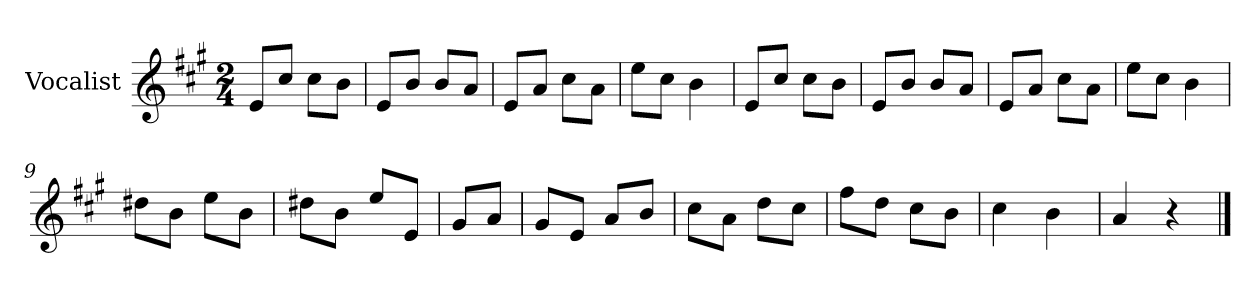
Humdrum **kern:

**kern
*part1
*staff1
*I"Vocalist
*k[f#c#g#]
*A:
*M2/4
=1
8eL
8cc#J
8cc#L
8bJ
=2
8eL
8bJ
8bL
8aJ
=3
8eL
8aJ
8cc#L
8aJ
=4
8eeL
8cc#J
4b
=5
8eL
8cc#J
8cc#L
8bJ
=6
8eL
8bJ
8bL
8aJ
=7
8eL
8aJ
8cc#L
8aJ
=8
8eeL
8cc#J
4b
=9
8dd#XL
8bJ
8eeL
8bJ
=10
8dd#XL
8bJ
8eeL
8eJ
=11
8g#L
8aJ
=12
8g#L
8eJ
8aL
8bJ
=13
8cc#L
8aJ
8ddL
8cc#J
=14
8ff#L
8ddJ
8cc#L
8bJ
=15
4cc#
4b
=16
4a
4r
==
*-
